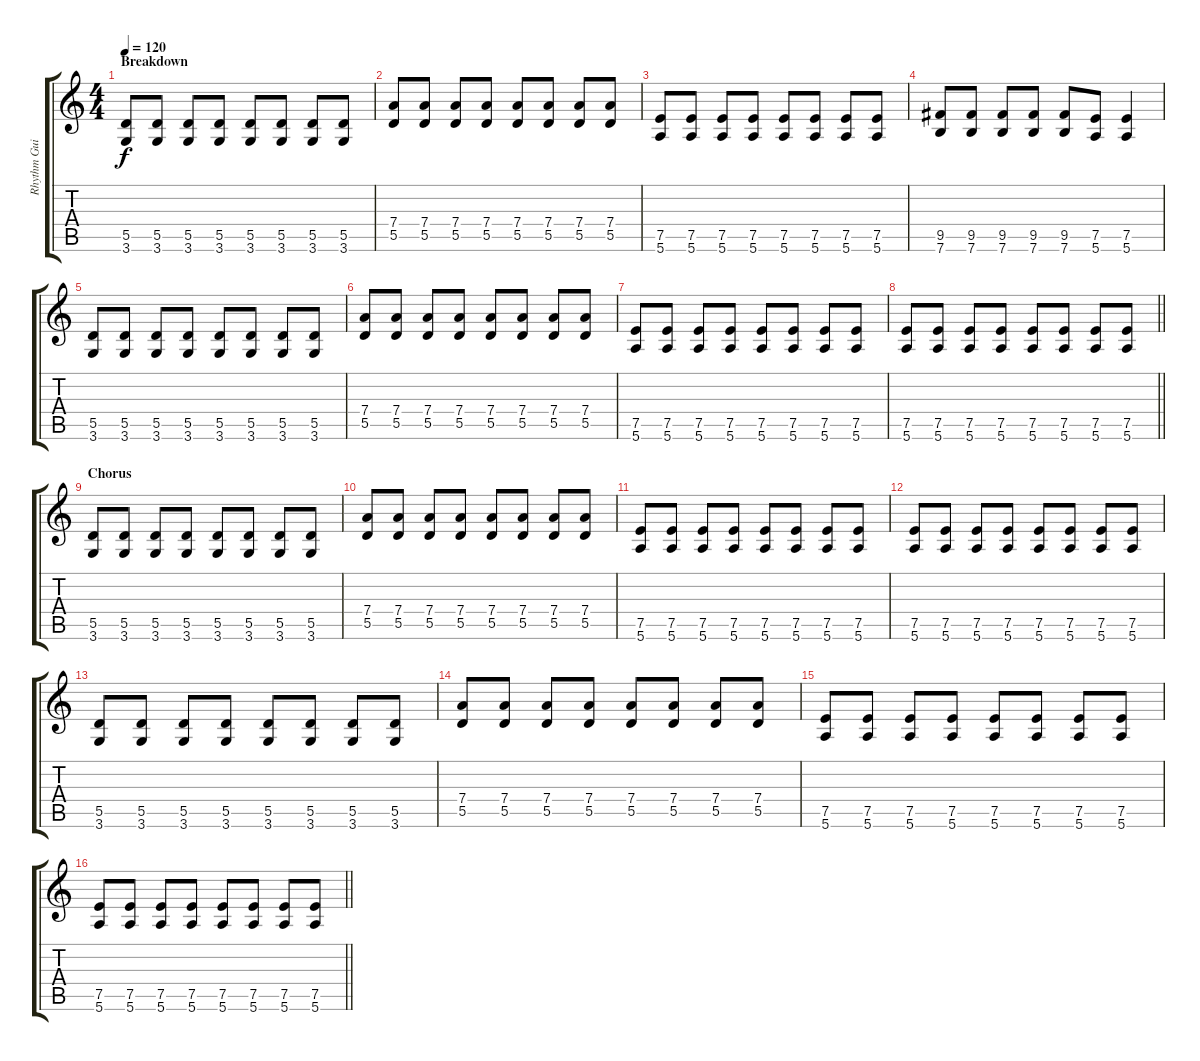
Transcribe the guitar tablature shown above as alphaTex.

\track ("Rhythm Guitar" "Rhythm Gui") {instrument distortionguitar}
\staff {score tabs}
\tuning (E4 B3 G3 D3 A2 E2) {hide}
\ts (4 4)
\section ("" "Breakdown")
\tempo 120
\clef g2
\ks c
(5.5 3.6).8{dy f} (5.5 3.6).8 (5.5 3.6).8 (5.5 3.6).8 (5.5 3.6).8 (5.5 3.6).8 (5.5 3.6).8 (5.5 3.6).8 |
(7.4 5.5).8 (7.4 5.5).8 (7.4 5.5).8 (7.4 5.5).8 (7.4 5.5).8 (7.4 5.5).8 (7.4 5.5).8 (7.4 5.5).8 |
(7.5 5.6).8 (7.5 5.6).8 (7.5 5.6).8 (7.5 5.6).8 (7.5 5.6).8 (7.5 5.6).8 (7.5 5.6).8 (7.5 5.6).8 |
(9.5 7.6).8 (9.5 7.6).8 (9.5 7.6).8 (9.5 7.6).8 (9.5 7.6).8 (7.5 5.6).8 (7.5 5.6).4 |
(5.5 3.6).8 (5.5 3.6).8 (5.5 3.6).8 (5.5 3.6).8 (5.5 3.6).8 (5.5 3.6).8 (5.5 3.6).8 (5.5 3.6).8 |
(7.4 5.5).8 (7.4 5.5).8 (7.4 5.5).8 (7.4 5.5).8 (7.4 5.5).8 (7.4 5.5).8 (7.4 5.5).8 (7.4 5.5).8 |
(7.5 5.6).8 (7.5 5.6).8 (7.5 5.6).8 (7.5 5.6).8 (7.5 5.6).8 (7.5 5.6).8 (7.5 5.6).8 (7.5 5.6).8 |
\barLineRight lightlight
(7.5 5.6).8 (7.5 5.6).8 (7.5 5.6).8 (7.5 5.6).8 (7.5 5.6).8 (7.5 5.6).8 (7.5 5.6).8 (7.5 5.6).8 |
\section ("" "Chorus")
(5.5 3.6).8 (5.5 3.6).8 (5.5 3.6).8 (5.5 3.6).8 (5.5 3.6).8 (5.5 3.6).8 (5.5 3.6).8 (5.5 3.6).8 |
(7.4 5.5).8 (7.4 5.5).8 (7.4 5.5).8 (7.4 5.5).8 (7.4 5.5).8 (7.4 5.5).8 (7.4 5.5).8 (7.4 5.5).8 |
(7.5 5.6).8 (7.5 5.6).8 (7.5 5.6).8 (7.5 5.6).8 (7.5 5.6).8 (7.5 5.6).8 (7.5 5.6).8 (7.5 5.6).8 |
(7.5 5.6).8 (7.5 5.6).8 (7.5 5.6).8 (7.5 5.6).8 (7.5 5.6).8 (7.5 5.6).8 (7.5 5.6).8 (7.5 5.6).8 |
(5.5 3.6).8 (5.5 3.6).8 (5.5 3.6).8 (5.5 3.6).8 (5.5 3.6).8 (5.5 3.6).8 (5.5 3.6).8 (5.5 3.6).8 |
(7.4 5.5).8 (7.4 5.5).8 (7.4 5.5).8 (7.4 5.5).8 (7.4 5.5).8 (7.4 5.5).8 (7.4 5.5).8 (7.4 5.5).8 |
(7.5 5.6).8 (7.5 5.6).8 (7.5 5.6).8 (7.5 5.6).8 (7.5 5.6).8 (7.5 5.6).8 (7.5 5.6).8 (7.5 5.6).8 |
\barLineRight lightlight
(7.5 5.6).8 (7.5 5.6).8 (7.5 5.6).8 (7.5 5.6).8 (7.5 5.6).8 (7.5 5.6).8 (7.5 5.6).8 (7.5 5.6).8
